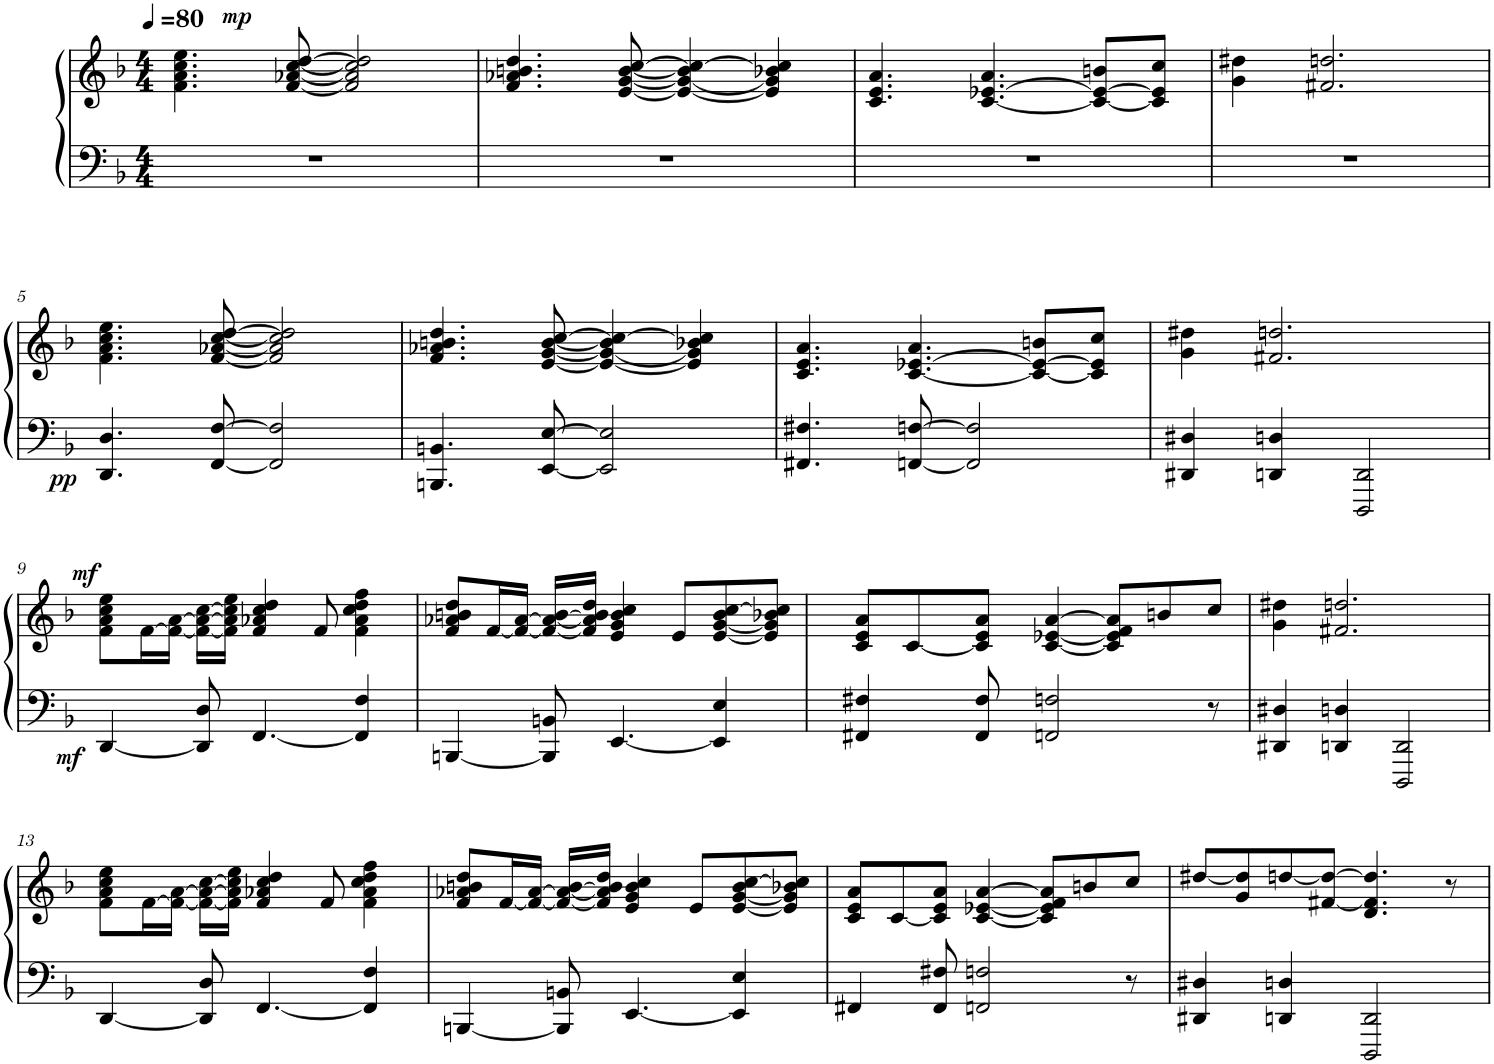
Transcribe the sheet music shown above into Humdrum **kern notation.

**kern	**kern	**dynam
*part1	*part1	*part1
*staff2	*staff1	*staff1/2
*I"Piano	*	*
*I'Pno.	*	*
*clefF4	*clefG2	*
*k[b-]	*k[b-]	*
*M4/4	*M4/4	*
*MM80	*MM80	*
=1	=1	=1
!	!	!LO:DY:a
1r	4.f\ 4.a\ 4.cc\ 4.ee\	mp
.	[8f/ [8a-X/ [8cc/ [8dd/	.
.	2f/] 2a-/] 2cc/] 2dd/]	.
=2	=2	=2
1r	4.f/ 4.a-X/ 4.bn/ 4.dd/	.
.	[8e/ [8g/ [8b/ [8cc/	.
.	4e/_ 4g/_ 4b/] 4cc/_	.
.	4e/] 4g/] 4b-X/ 4cc/]	.
=3	=3	=3
1r	4.c/ 4.e/ 4.a/	.
.	[4.c/ [4.e-X/ 4.a/	.
.	8c/_ 8e-/_ 8bn/L	.
.	8c/] 8e-/] 8cc/J	.
=4	=4	=4
1r	4g\ 4dd#X\	.
.	2.f#X/ 2.ddn/	.
!!LO:LB:g=z
=5	=5	=5
!	!	!LO:DY:b=2
4.DD/ 4.D/	4.f\ 4.a\ 4.cc\ 4.ee\	pp
[8FF/ [8F/	[8f/ [8a-X/ [8cc/ [8dd/	.
2FF/] 2F/]	2f/] 2a-/] 2cc/] 2dd/]	.
=6	=6	=6
4.BBBn/ 4.BBn/	4.f/ 4.a-X/ 4.bn/ 4.dd/	.
[8EE/ [8E/	[8e/ [8g/ [8b/ [8cc/	.
2EE/] 2E/]	4e/_ 4g/_ 4b/] 4cc/_	.
.	4e/] 4g/] 4b-X/ 4cc/]	.
=7	=7	=7
4.FF#X/ 4.F#X/	4.c/ 4.e/ 4.a/	.
[8FFn/ [8Fn/	[4.c/ [4.e-X/ 4.a/	.
2FF/] 2F/]	.	.
.	8c/_ 8e-/_ 8bn/L	.
.	8c/] 8e-/] 8cc/J	.
=8	=8	=8
4DD#X/ 4D#X/	4g\ 4dd#X\	.
4DDn/ 4Dn/	2.f#X/ 2.ddn/	.
2DDD/ 2DD/	.	.
!!LO:LB:g=z
=9	=9	=9
!	!	!LO:DY:b=2
!	!	!LO:DY:n=1:a
[4DD/	8f\ 8a\ 8cc\ 8ee\L	mf mf
.	[16f\L	.
.	16f\_ [16a\JJ	.
8DD/] 8D/	16f\_ 16a\_ [16cc\LL	.
.	16f\] 16a\] 16cc\] 16ee\JJ	.
[4.FF/	4f/ 4a-X/ 4cc/ 4dd/	.
.	8f/	.
4FF/] 4F/	4f\ 4a-\ 4cc\ 4dd\ 4ff\	.
=10	=10	=10
[4BBBn/	8f/ 8a-X/ 8bn/ 8dd/L	.
.	[16f/L	.
.	16f/_ [16a-/JJ	.
8BBB/] 8BBn/	16f/_ 16a-/_ [16b/LL	.
.	16f/] 16a-/] 16b/] 16dd/JJ	.
[4.EE/	4e/ 4g/ 4b/ 4cc/	.
.	8e/L	.
4EE/] 4E/	[8e/ [8g/ 8b/ [8cc/	.
.	8e/] 8g/] 8b-X/ 8cc/]J	.
=11	=11	=11
4FF#X/ 4F#X/	8c/ 8e/ 8a/L	.
.	[8c/	.
8FF#/ 8F#/	8c/] 8e/ 8a/J	.
2FFn/ 2Fn/	[4c/ [4e-X/ [4a/	.
.	8c/] 8e-/] 8f/ 8a/]L	.
.	8bn/	.
8r	8cc/J	.
=12	=12	=12
4DD#X/ 4D#X/	4g\ 4dd#X\	.
4DDn/ 4Dn/	2.f#X/ 2.ddn/	.
2DDD/ 2DD/	.	.
!!LO:LB:g=z
=13	=13	=13
[4DD/	8f\ 8a\ 8cc\ 8ee\L	.
.	[16f\L	.
.	16f\_ [16a\JJ	.
8DD/] 8D/	16f\_ 16a\_ [16cc\LL	.
.	16f\] 16a\] 16cc\] 16ee\JJ	.
[4.FF/	4f/ 4a-X/ 4cc/ 4dd/	.
.	8f/	.
4FF/] 4F/	4f\ 4a-\ 4cc\ 4dd\ 4ff\	.
=14	=14	=14
[4BBBn/	8f/ 8a-X/ 8bn/ 8dd/L	.
.	[16f/L	.
.	16f/_ [16a-/JJ	.
8BBB/] 8BBn/	16f/_ 16a-/_ [16b/LL	.
.	16f/] 16a-/] 16b/] 16dd/JJ	.
[4.EE/	4e/ 4g/ 4b/ 4cc/	.
.	8e/L	.
4EE/] 4E/	[8e/ [8g/ 8b/ [8cc/	.
.	8e/] 8g/] 8b-X/ 8cc/]J	.
=15	=15	=15
4FF#X/	8c/ 8e/ 8a/L	.
.	[8c/	.
8FF#/ 8F#X/	8c/] 8e/ 8a/J	.
2FFn/ 2Fn/	[4c/ [4e-X/ [4a/	.
.	8c/] 8e-/] 8f/ 8a/]L	.
.	8bn/	.
8r	8cc/J	.
=16	=16	=16
4DD#X/ 4D#X/	[8dd#X/L	.
.	8g/ 8dd#/]	.
4DDn/ 4Dn/	[8ddn/	.
.	[8f#X/ 8dd/_J	.
2DDD/ 2DD/	4.d/ 4.f#/] 4.dd/]	.
.	8r	.
=	=	=
*-	*-	*-
